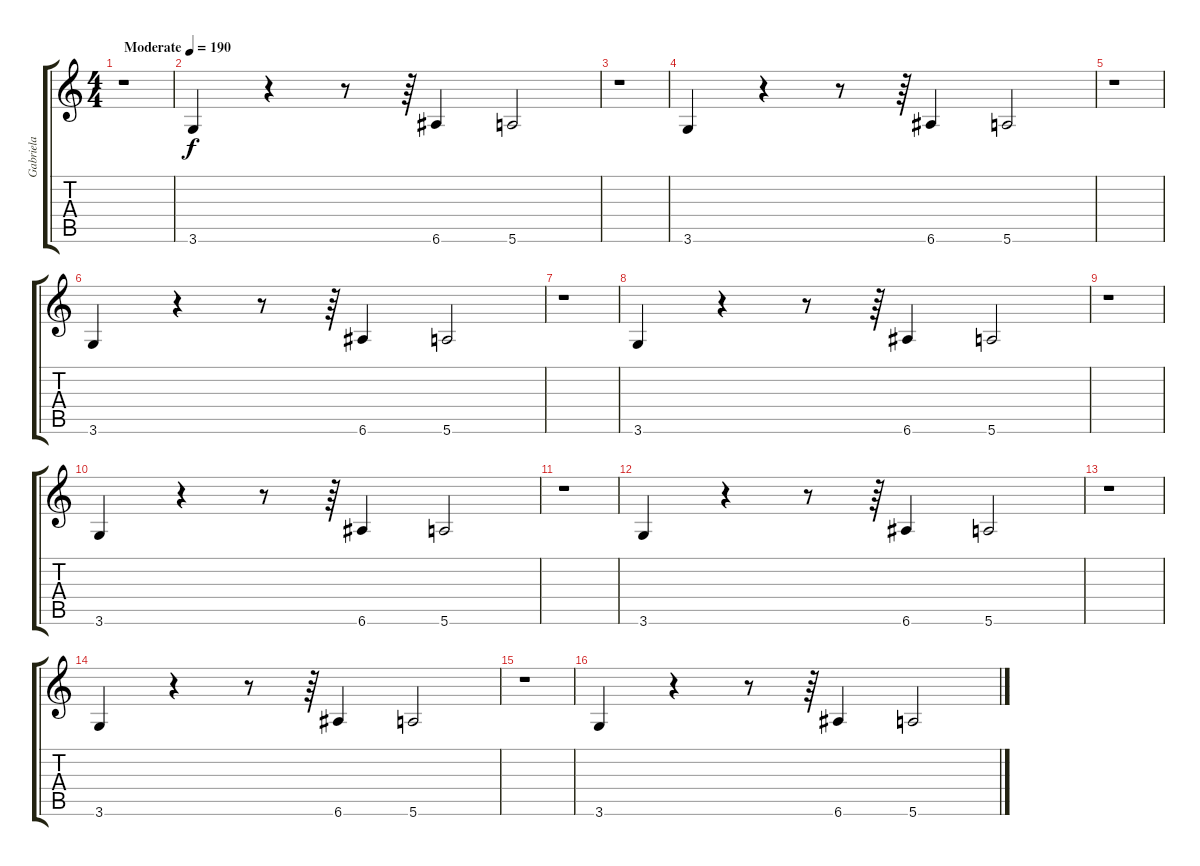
\track ("Gabriela" "Gabriela") {instrument acousticguitarnylon}
\staff {score tabs}
\tuning (E4 B3 G3 D3 A2 E2) {hide}
\ts (4 4)
\tempo (190 "Moderate")
\clef g2
\ks c
r.1{dy f instrument acousticguitarnylon} |
3.6.4 r.4 r.8 r.64 6.6.4 5.6.2 |
r.1 |
3.6.4 r.4 r.8 r.64 6.6.4 5.6.2 |
r.1 |
3.6.4 r.4 r.8 r.64 6.6.4 5.6.2 |
r.1 |
3.6.4 r.4 r.8 r.64 6.6.4 5.6.2 |
r.1 |
3.6.4 r.4 r.8 r.64 6.6.4 5.6.2 |
r.1 |
3.6.4 r.4 r.8 r.64 6.6.4 5.6.2 |
r.1 |
3.6.4 r.4 r.8 r.64 6.6.4 5.6.2 |
r.1 |
3.6.4 r.4 r.8 r.64 6.6.4 5.6.2
